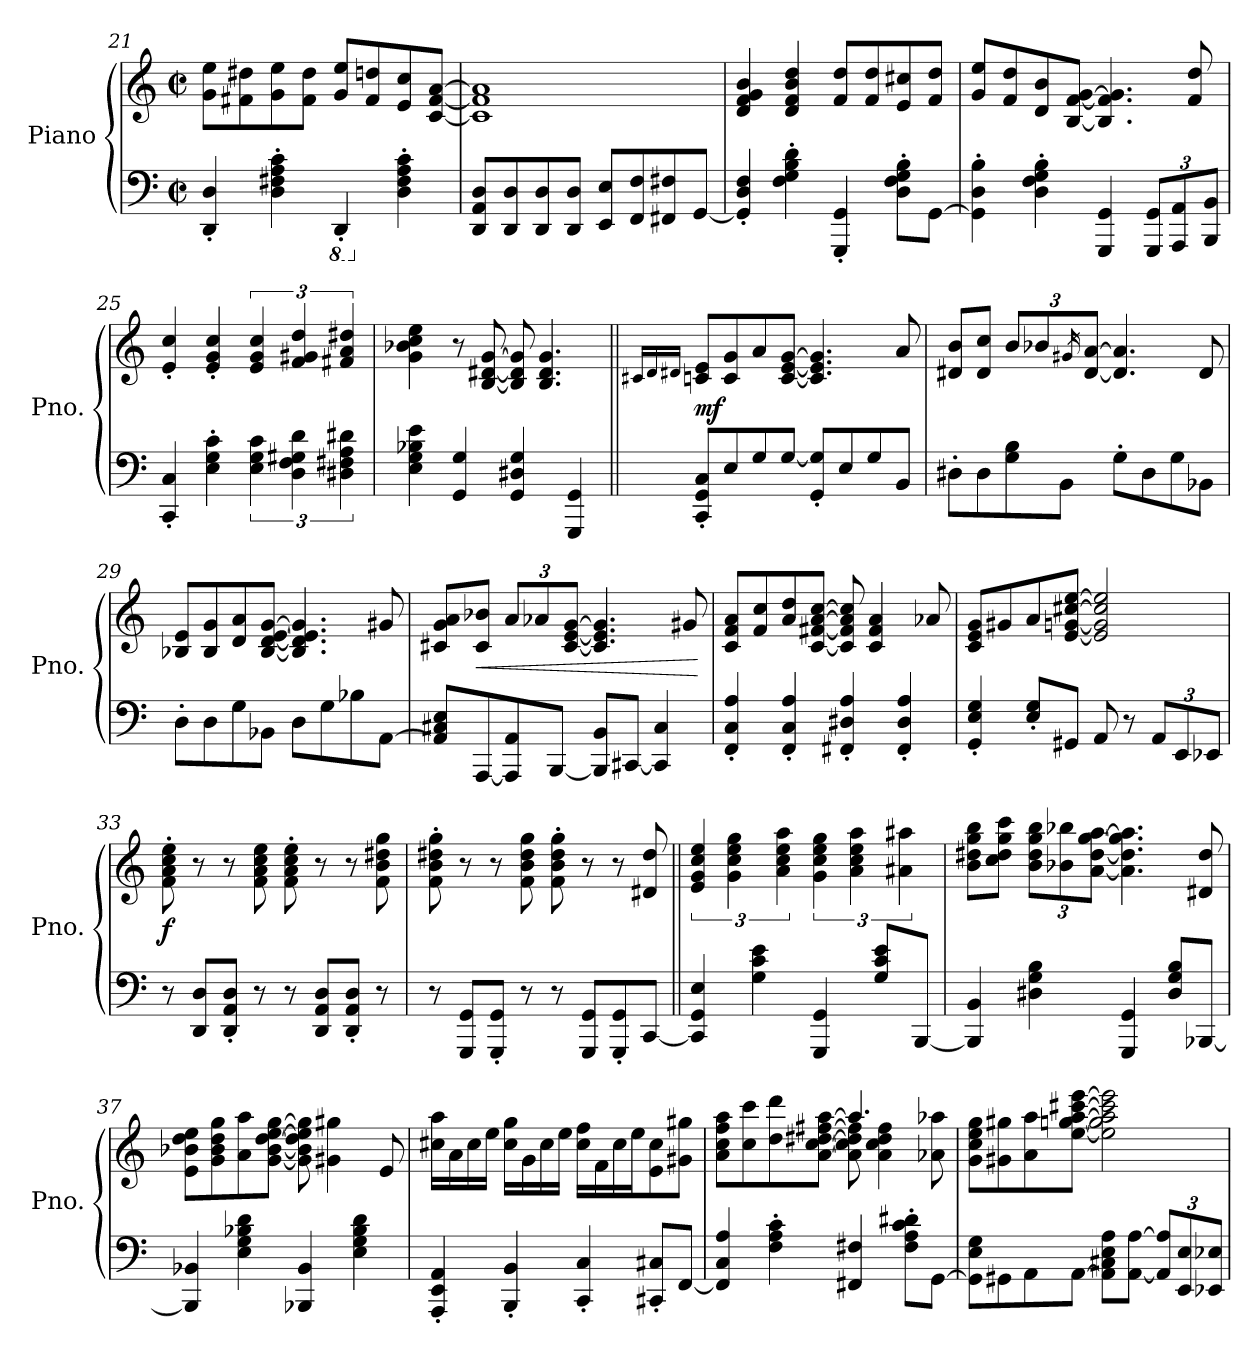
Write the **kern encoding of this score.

**kern	**kern	**dynam
*part1	*part1	*part1
*staff2	*staff1	*staff1/2
*I"Piano	*	*
*I'Pno.	*	*
*clefF4	*clefG2	*
*k[]	*k[]	*
*M2/2	*M2/2	*
*met(c|)	*met(c|)	*
=21	=21	=21
4DD/' 4D/'	8g\ 8ee\L	.
.	8f#X\ 8dd#X\	.
4D\' 4F#X\' 4A\' 4c\'	8g\ 8ee\	.
.	8f#\ 8dd#\J	.
*8ba	*	*
4DDD'/	8g/ 8ee/L	.
.	8f#/ 8ddn/	.
*X8ba	*	*
4D\' 4F#\' 4A\' 4c\'	8e/ 8cc/	.
.	[8c/ [8f#/ [8a/J	.
=22	=22	=22
8DD/ 8AA/ 8D/L	1c] 1f#] 1a]	.
8DD/ 8D/	.	.
8DD/ 8D/	.	.
8DD/ 8D/J	.	.
8EE/ 8E/L	.	.
8FF/ 8F/	.	.
8FF#X/ 8F#X/	.	.
[8GG/J	.	.
!!LO:LB:g=z
=23	=23	=23
4GG/]' 4D/' 4F/'	4d/ 4f/ 4g/ 4b/	.
4F\' 4G\' 4B\' 4d\'	4d/ 4f/ 4b/ 4dd/	.
4GGG/' 4GG/'	8f/ 8dd/L	.
.	8f/ 8dd/	.
8D\' 8F\' 8G\' 8B\'L	8e/ 8cc#X/	.
[8GG\J	8f/ 8dd/J	.
=24	=24	=24
4GG\]' 4D\' 4B\'	8g/ 8ee/L	.
.	8f/ 8dd/	.
4D\' 4F\' 4G\' 4B\'	8d/ 8b/	.
.	[8B/ [8f/ [8g/J	.
4GGG/ 4GG/	4.B/] 4.f/] 4.g/]	.
*Xbrackettup	*	*
12GGG/ 12GG/L	.	.
12AAA/ 12AA/	.	.
.	8f/ 8dd/	.
12BBB/ 12BB/J	.	.
=25	=25	=25
4CC/' 4C/'	4e/' 4cc/'	.
4E\' 4G\' 4c\'	4e/' 4g/' 4cc/'	.
*brackettup	*	*
6E\ 6G\ 6c\	6e/ 6g/ 6cc/	.
6D\ 6F\ 6G#X\ 6d\	6f/ 6g#X/ 6dd/	.
6D#X\ 6F#X\ 6A\ 6d#X\	6f#X/ 6a/ 6dd#X/	.
=26	=26	=26
4E\ 4G\ 4B-X\ 4e\	4g\ 4b-X\ 4cc\ 4ee\	.
4GG/ 4G/	8r	.
.	[8B/ [8d#X/ [8g/	.
4GG/ 4D#X/ 4G/	8B/] 8d#/] 8g/]	.
.	4.B/ 4.d#/ 4.g/	.
4GGG/ 4GG/	.	.
!!LO:LB:g=z
=27||	=27||	=27||
.	16qc#X/LL	.
.	16qd/	.
.	16qd#X/JJ	.
!	!	!LO:DY:b
8CC/' 8GG/' 8C/'L	8cn/ 8e/L	mf
8E/	8c/ 8g/	.
8G/	8a/	.
[8G/J	[8c/ [8e/ [8g/J	.
8GG/' 8G/]'L	4.c/] 4.e/] 4.g/]	.
8E/	.	.
8G/	.	.
8BB/J	8a/	.
=28	=28	=28
8D#X'\L	8d#X/ 8b/L	.
8D#\	8d#/ 8cc/J	.
*	*Xbrackettup	*
8G\ 8B\	12b/L	.
.	12b-X/	.
8BB\J	.	.
.	16qg#X/	.
.	[12d#/ [12a/J	.
8G'\L	4.d#/] 4.a/]	.
8D#\	.	.
8G\	.	.
8BB-X\J	8d#/	.
=29	=29	=29
8D'\L	8B-X/ 8e/L	.
8D\	8B-/ 8g/	.
8G\	8d/ 8a/	.
8BB-X\J	[8B-/ [8d/ [8e/ [8g/J	.
8D\L	4.B-/] 4.d/] 4.e/] 4.g/]	.
8G\	.	.
8B-X\	.	.
[8AA\J	8g#X/	.
=30	=30	=30
8AA/] 8C#X/ 8E/L	8c#X/ 8g/ 8a/L	.
!	!	!LO:HP:b
[8AAA/	8c#/ 8b-X/J	<
8AAA/] 8AA/	12a/L	.
.	12a-X/	.
[8BBB/J	.	.
.	[12c#/ [12e/ [12g/J	.
8BBB/] 8BB/L	4.c#/] 4.e/] 4.g/]	.
[8CC#X/J	.	.
4CC#/] 4C#/	.	.
.	8g#X/	.
.	.	[
!!LO:LB:g=z
=31	=31	=31
4FF/' 4C/' 4A/'	8c/ 8f/ 8a/L	.
.	8f/ 8cc/	.
4FF/' 4C/' 4A/'	8a/ 8dd/	.
.	[8c/ [8f#X/ [8a/ [8cc/J	.
4FF#X/' 4D#X/' 4A/'	8c/] 8f#/] 8a/] 8cc/]	.
.	4c/ 4f#/ 4a/	.
4FF#/' 4D#/' 4A/'	.	.
.	8a-X/	.
=32	=32	=32
4GG/' 4E/' 4G/'	8c/ 8e/ 8g/L	.
.	8g#X/	.
8E/' 8G/'L	8a/	.
8GG#X/J	[8e/ [8gn/ [8cc#X/ [8ee/J	.
8AA/	2e/] 2g/] 2cc#/] 2ee/]	.
8r	.	.
*Xbrackettup	*	*
12AA/L	.	.
12EE/	.	.
12EE-X/J	.	.
=33	=33	=33
!	!	!LO:DY:b
8r	8f\' 8a\' 8cc\' 8ee\'	f
8DD/ 8D/L	8r	.
8DD/' 8AA/' 8D/'J	8r	.
8r	8f\ 8a\ 8cc\ 8ee\	.
8r	8f\' 8a\' 8cc\' 8ee\'	.
8DD/ 8AA/ 8D/L	8r	.
8DD/' 8AA/' 8D/'J	8r	.
8r	8f\ 8b\ 8dd#X\ 8gg\	.
=34	=34	=34
8r	8f\' 8b\' 8dd#X\' 8gg\'	.
8GGG/ 8GG/L	8r	.
8GGG/' 8GG/'J	8r	.
8r	8f\ 8b\ 8dd#\ 8gg\	.
8r	8f\' 8b\' 8dd#\' 8gg\'	.
8GGG/ 8GG/L	8r	.
8GGG/' 8GG/'	8r	.
[8CC/J	8d#X/ 8dd#/	.
!!LO:PB:g=z
=35||	=35||	=35||
*	*brackettup	*
4CC/] 4GG/ 4E/	6e/ 6g/ 6cc/ 6ee/	.
.	6g\ 6cc\ 6ee\ 6gg\	.
4G\ 4c\ 4e\	.	.
.	6a\ 6cc\ 6ee\ 6aa\	.
4GGG/ 4GG/	6g\ 6cc\ 6ee\ 6gg\	.
.	6a\ 6cc\ 6ee\ 6aa\	.
8G/ 8c/ 8e/L	.	.
.	6a#X\ 6aa#X\	.
[8BBB/J	.	.
=36	=36	=36
4BBB/] 4BB/	8b\ 8dd#X\ 8gg\ 8bb\L	.
.	8cc\ 8dd#\ 8gg\ 8ccc\J	.
*	*Xbrackettup	*
4D#X\ 4G\ 4B\	12b\ 12dd#\ 12gg\ 12bb\L	.
.	12b-X\ 12bb-X\	.
.	[12a\ [12dd#\ [12gg\ [12aa\J	.
4GGG/ 4GG/	4.a\] 4.dd#\] 4.gg\] 4.aa\]	.
8D#/ 8G/ 8B/L	.	.
[8BBB-X/J	8d#X/ 8dd#/	.
=37	=37	=37
4BBB-/] 4BB-X/	8e\ 8b-X\ 8dd\ 8ee\L	.
.	8g\ 8b-\ 8dd\ 8gg\	.
4E\ 4G\ 4B-X\ 4d\	8a\ 8aa\	.
.	[8g\ [8b-\ [8dd\ [8ee\ [8gg\J	.
4BBB-X/ 4BB-/	8g\] 8b-\] 8dd\] 8ee\] 8gg\]	.
.	4g#X\ 4gg#X\	.
4E\ 4G\ 4B-\ 4d\	.	.
.	8e/	.
=38	=38	=38
4AAA/' 4EE/' 4AA/'	16cc#X\ 16aa\LL	.
.	16a\	.
.	16cc#\	.
.	16ee\JJ	.
4BBB/' 4BB/'	16cc#\ 16gg\LL	.
.	16g\	.
.	16cc#\	.
.	16ee\JJ	.
4CC/' 4C/'	16cc#\ 16ff\LL	.
.	16f\	.
.	16cc#\	.
.	16ee\J	.
8CC#X/' 8C#X/'L	8e\ 8cc#\	.
[8FF/J	8g#X\ 8gg#X\J	.
!!LO:LB:g=z
=39	=39	=39
*	*^	*
4FF/] 4C/ 4A/	8a\ 8cc\ 8ff\ 8aa\L	2ryy	.
.	8cc\ 8ccc\	.	.
4F\' 4A\' 4c\'	8dd\ 8ddd\	.	.
.	[8a\ [8cc\ [8dd#X\ [8ff#X\ [8aa\J	.	.
4FF#X/ 4F#X/	4.aa/]	8a\] 8cc\] 8dd#\] 8ff#\]	.
.	.	4a\ 4cc\ 4dd#\ 4ff#\	.
8F#\' 8A\' 8c\' 8d#X\'L	.	.	.
[8GG\J	8a-X\ 8aa-X\	8ryy	.
*	*v	*v	*
=40	=40	=40
8GG\] 8E\ 8G\L	8g\ 8cc\ 8ee\ 8gg\L	.
8GG#X\	8g#X\ 8gg#X\	.
8AA\	8a\ 8aa\	.
[8AA\J	[8ee\ [8ggn\ [8aa\ [8ccc#X\ [8eee\J	.
8AA\] 8C#X\ 8E\ 8A\L	2ee\] 2gg\] 2aa\] 2ccc#\] 2eee\]	.
[8AA\ [8A\J	.	.
12AA/] 12A/]L	.	.
12EE/ 12E/	.	.
12EE-X/ 12E-X/J	.	.
=	=	=
*-	*-	*-
